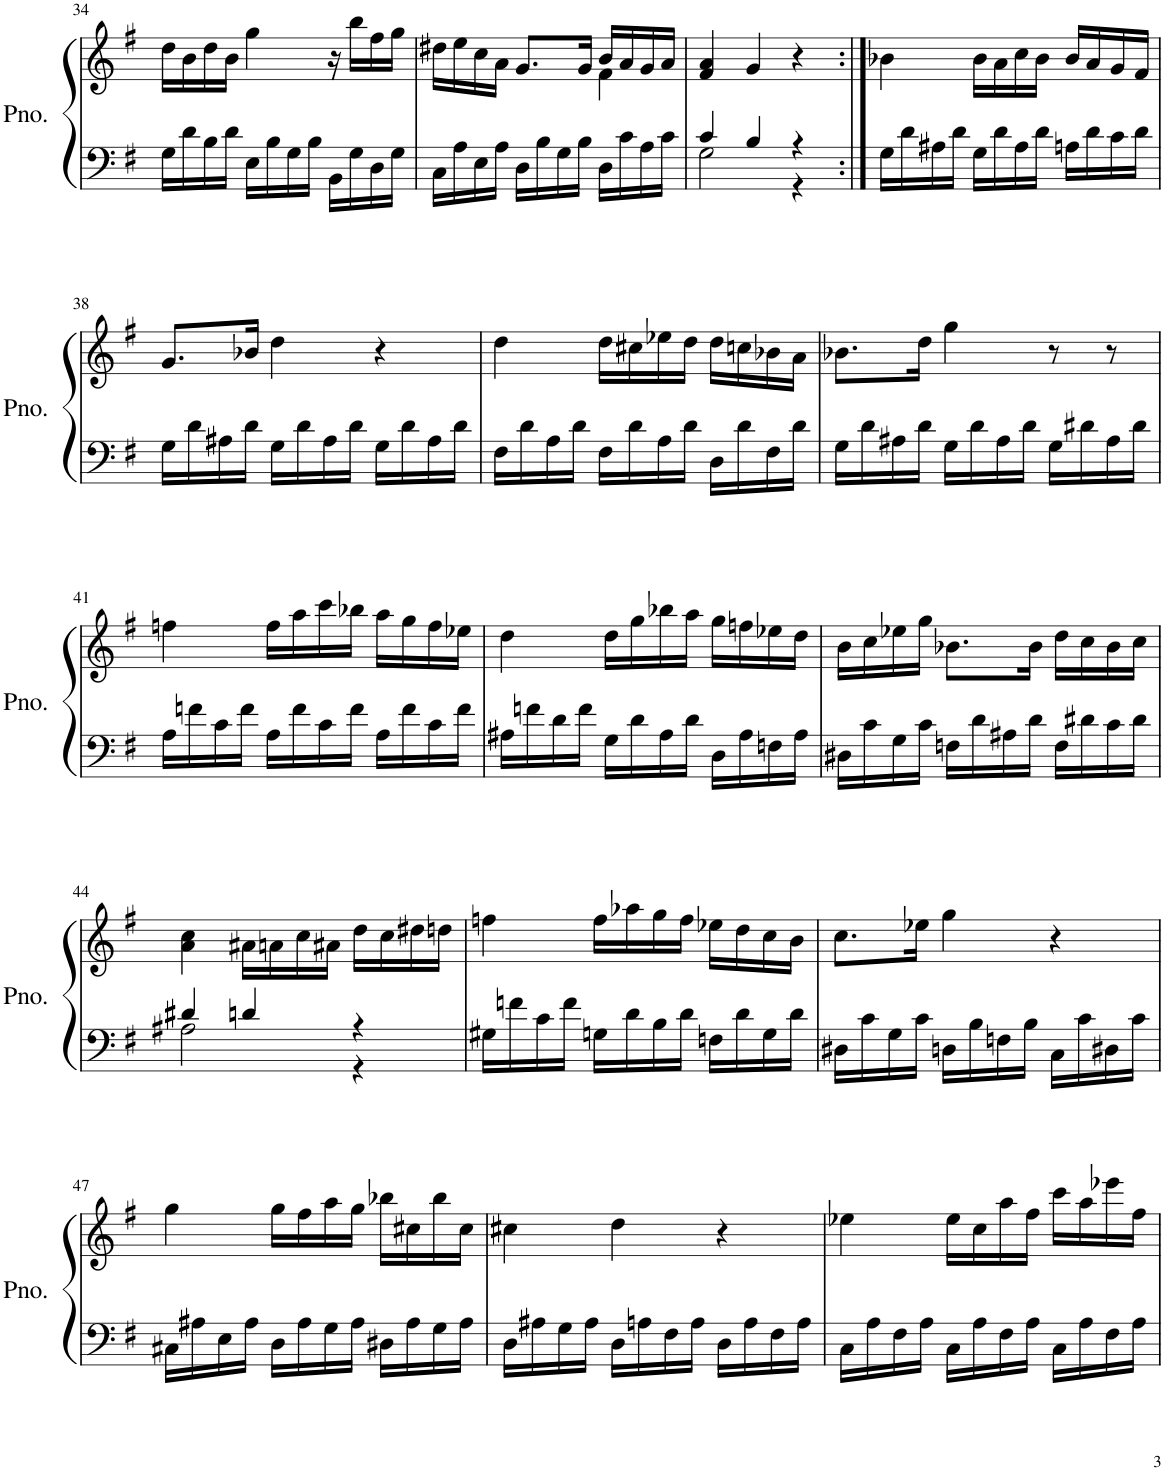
**kern	**kern
*part1	*part1
*staff2	*staff1
*I"Piano	*
*I'Pno.	*
!!LO:PB:g=z
*clefF4	*clefG2
*k[f#]	*k[f#]
*M3/4	*M3/4
=34	=34
16G\LL	16dd\LL
16d\	16b\
16B\	16dd\
16d\JJ	16b\JJ
16E\LL	4gg\
16B\	.
16G\	.
16B\JJ	.
16BB\LL	16r
16G\	16bb\LL
16D\	16ff#\
16G\JJ	16gg\JJ
=35	=35
*	*^
16C\LL	16dd#X\LL	4ryy
16A\	16ee\	.
16E\	16cc\	.
16A\JJ	16a\JJ	.
16D\LL	8.g/L	4ryy
16B\	.	.
16G\	.	.
16B\JJ	16g/Jk	.
16D\LL	16b/LL	4f#\
16c\	16a/	.
16A\	16g/	.
16c\JJ	16a/JJ	.
*	*v	*v
=36	=36
*^	*
4c/	2G\	4f#/ 4a/
4B/	.	4g/
4r	4r	4r
*v	*v	*
=37:|!	=37:|!
16G\LL	4b-X\
16d\	.
16A#X\	.
16d\JJ	.
16G\LL	16b-\LL
16d\	16a\
16A#\	16cc\
16d\JJ	16b-\JJ
16An\LL	16b-/LL
16d\	16a/
16c\	16g/
16d\JJ	16f#/JJ
!!LO:LB:g=z
=38	=38
16G\LL	8.g/L
16d\	.
16A#X\	.
16d\JJ	16b-X/Jk
16G\LL	4dd\
16d\	.
16A#\	.
16d\JJ	.
16G\LL	4r
16d\	.
16A#\	.
16d\JJ	.
=39	=39
16F#\LL	4dd\
16d\	.
16A\	.
16d\JJ	.
16F#\LL	16dd\LL
16d\	16cc#X\
16A\	16ee-X\
16d\JJ	16dd\JJ
16D\LL	16dd\LL
16d\	16ccn\
16F#\	16b-X\
16d\JJ	16a\JJ
=40	=40
16G\LL	8.b-X\L
16d\	.
16A#X\	.
16d\JJ	16dd\Jk
16G\LL	4gg\
16d\	.
16A#\	.
16d\JJ	.
16G\LL	8r
16d#X\	.
16A#\	8r
16d#\JJ	.
!!LO:LB:g=z
=41	=41
16A\LL	4ffn\
16fn\	.
16c\	.
16f\JJ	.
16A\LL	16ff\LL
16f\	16aa\
16c\	16ccc\
16f\JJ	16bb-X\JJ
16A\LL	16aa\LL
16f\	16gg\
16c\	16ff\
16f\JJ	16ee-X\JJ
=42	=42
16A#X\LL	4dd\
16fn\	.
16d\	.
16f\JJ	.
16G\LL	16dd\LL
16d\	16gg\
16A#\	16bb-X\
16d\JJ	16aa\JJ
16D\LL	16gg\LL
16A#\	16ffn\
16Fn\	16ee-X\
16A#\JJ	16dd\JJ
=43	=43
16D#X\LL	16b\LL
16c\	16cc\
16G\	16ee-X\
16c\JJ	16gg\JJ
16Fn\LL	8.b-X\L
16d\	.
16A#X\	.
16d\JJ	16b-\Jk
16F\LL	16dd\LL
16d#X\	16cc\
16c\	16b-\
16d#\JJ	16cc\JJ
!!LO:LB:g=z
=44	=44
*^	*
4d#X/	2A#X\	4a\ 4cc\
4dn/	.	16a#X\LL
.	.	16an\
.	.	16cc\
.	.	16a#X\JJ
4r	4r	16dd\LL
.	.	16cc\
.	.	16dd#X\
.	.	16ddn\JJ
*v	*v	*
=45	=45
16G#X\LL	4ffn\
16fn\	.
16c\	.
16f\JJ	.
16Gn\LL	16ff\LL
16d\	16aa-X\
16B\	16gg\
16d\JJ	16ff\JJ
16Fn\LL	16ee-X\LL
16d\	16dd\
16G\	16cc\
16d\JJ	16b\JJ
=46	=46
16D#X\LL	8.cc\L
16c\	.
16G\	.
16c\JJ	16ee-X\Jk
16Dn\LL	4gg\
16B\	.
16Fn\	.
16B\JJ	.
16C\LL	4r
16c\	.
16D#X\	.
16c\JJ	.
!!LO:LB:g=z
=47	=47
16C#X\LL	4gg\
16A#X\	.
16E\	.
16A#\JJ	.
16D\LL	16gg\LL
16A#\	16ff#\
16G\	16aa\
16A#\JJ	16gg\JJ
16D#X\LL	16bb-X\LL
16A#\	16cc#X\
16G\	16bb-\
16A#\JJ	16cc#\JJ
=48	=48
16D\LL	4cc#X\
16A#X\	.
16G\	.
16A#\JJ	.
16D\LL	4dd\
16An\	.
16F#\	.
16A\JJ	.
16D\LL	4r
16A\	.
16F#\	.
16A\JJ	.
=49	=49
16C\LL	4ee-X\
16A\	.
16F#\	.
16A\JJ	.
16C\LL	16ee-\LL
16A\	16cc\
16F#\	16aa\
16A\JJ	16ff#\JJ
16C\LL	16ccc\LL
16A\	16aa\
16F#\	16eee-X\
16A\JJ	16ff#\JJ
=	=
*-	*-
